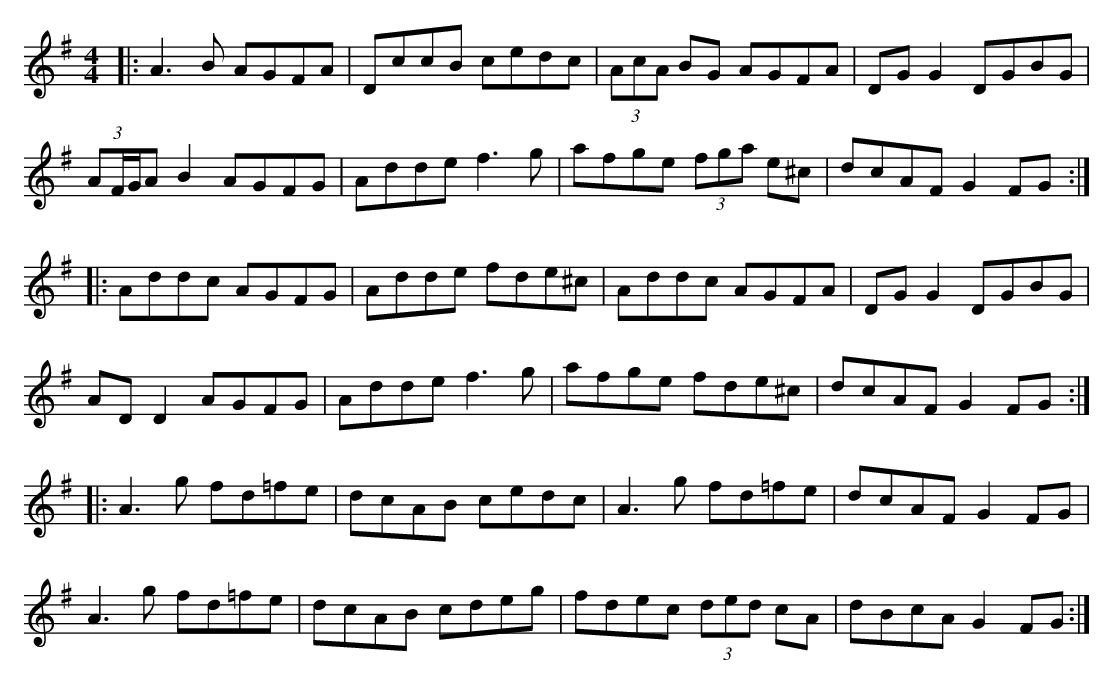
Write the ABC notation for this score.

X:1
M:4/4
K:Dmix
|:A3B AGFA|DccB cedc|(3AcA BG AGFA|DG G2 DGBG|
(3AF/G/A B2 AGFG|Adde f3g|afge (3fga e^c|dcAF G2FG:|
|:Addc AGFG|Adde fde^c|Addc AGFA|DG G2 DGBG|
AD D2 AGFG|Adde f3g|afge fde^c|dcAF G2FG:|
|:A3g fd=fe|dcAB cedc|A3g fd=fe|dcAF G2FG|
A3g fd=fe|dcAB cdeg|fdec (3ded cA|dBcA G2FG:|
